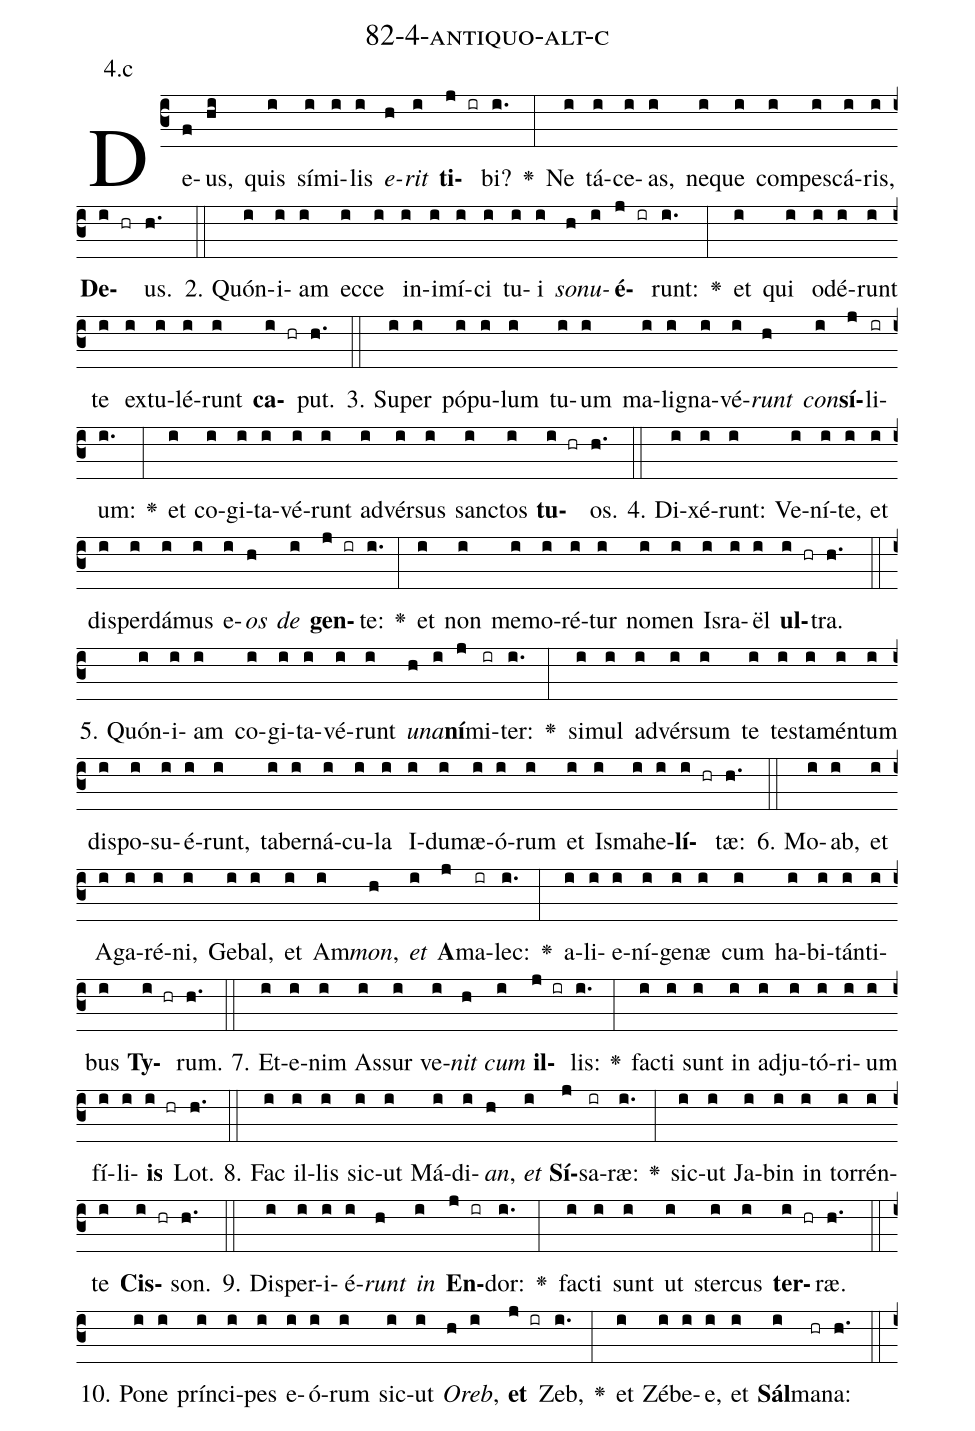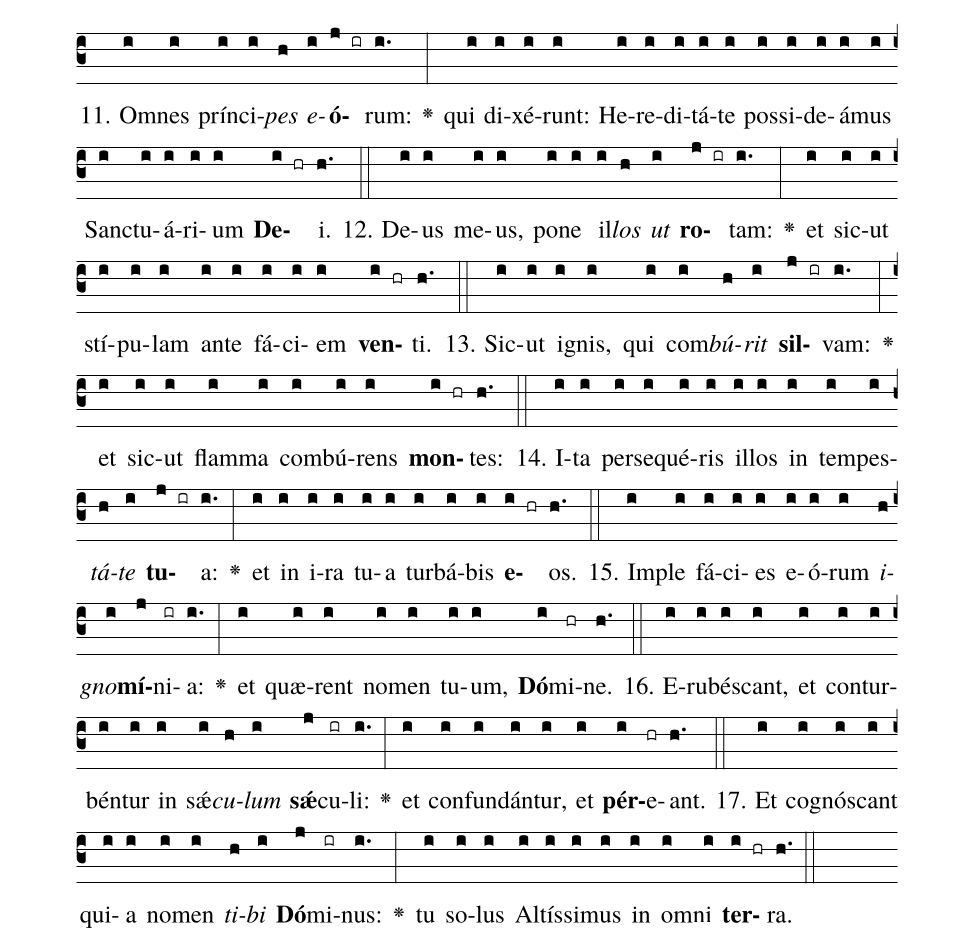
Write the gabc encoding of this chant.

name: 82-4-antiquo-alt-c;
annotation: 4.c;
%%
(c3)De(f)us,(hi) quis(i) sí(i)mi(i)lis(i) <i>e</i>(h)<i>rit</i>(i) <b>ti</b>(j ir)bi?(i.) <v>\greheightstar</v>(:) Ne(i) tá(i)ce(i)as,(i) ne(i)que(i) com(i)pes(i)cá(i)ris,(i) <b>De</b>(i hr)us.(h.) (::)
2. Quón(i)i(i)am(i) ec(i)ce(i) in(i)i(i)mí(i)ci(i) tu(i)i(i) <i>so</i>(h)<i>nu</i>(i)<b>é</b>(j ir)runt:(i.) <v>\greheightstar</v>(:) et(i) qui(i) o(i)dé(i)runt(i) te(i) ex(i)tu(i)lé(i)runt(i) <b>ca</b>(i hr)put.(h.) (::)
3. Su(i)per(i) pó(i)pu(i)lum(i) tu(i)um(i) ma(i)li(i)gna(i)vé(i)<i>runt</i>(h) <i>con</i>(i)<b>sí</b>(j)li(ir)um:(i.) <v>\greheightstar</v>(:) et(i) co(i)gi(i)ta(i)vé(i)runt(i) ad(i)vér(i)sus(i) sanc(i)tos(i) <b>tu</b>(i hr)os.(h.) (::)
4. Di(i)xé(i)runt:(i) Ve(i)ní(i)te,(i) et(i) dis(i)per(i)dá(i)mus(i) e(i)<i>os</i>(h) <i>de</i>(i) <b>gen</b>(j ir)te:(i.) <v>\greheightstar</v>(:) et(i) non(i) me(i)mo(i)ré(i)tur(i) no(i)men(i) Is(i)ra(i)ël(i) <b>ul</b>(i hr)tra.(h.) (::)
5. Quón(i)i(i)am(i) co(i)gi(i)ta(i)vé(i)runt(i) <i>u</i>(h)<i>na</i>(i)<b>ní</b>(j)mi(ir)ter:(i.) <v>\greheightstar</v>(:) si(i)mul(i) ad(i)vér(i)sum(i) te(i) tes(i)ta(i)mén(i)tum(i) dis(i)po(i)su(i)é(i)runt,(i) ta(i)ber(i)ná(i)cu(i)la(i) I(i)du(i)mæ(i)ó(i)rum(i) et(i) Is(i)ma(i)he(i)<b>lí</b>(i hr)tæ:(h.) (::)
6. Mo(i)ab,(i) et(i) A(i)ga(i)ré(i)ni,(i) Ge(i)bal,(i) et(i) Am(i)<i>mon</i>,(h) <i>et</i>(i) <b>A</b>(j)ma(ir)lec:(i.) <v>\greheightstar</v>(:) a(i)li(i)e(i)ní(i)ge(i)næ(i) cum(i) ha(i)bi(i)tán(i)ti(i)bus(i) <b>Ty</b>(i hr)rum.(h.) (::)
7. Et(i)e(i)nim(i) As(i)sur(i) ve(i)<i>nit</i>(h) <i>cum</i>(i) <b>il</b>(j ir)lis:(i.) <v>\greheightstar</v>(:) fac(i)ti(i) sunt(i) in(i) ad(i)ju(i)tó(i)ri(i)um(i) fí(i)li(i)<b>is</b>(i hr) Lot.(h.) (::)
8. Fac(i) il(i)lis(i) sic(i)ut(i) Má(i)di(i)<i>an</i>,(h) <i>et</i>(i) <b>Sí</b>(j)sa(ir)ræ:(i.) <v>\greheightstar</v>(:) sic(i)ut(i) Ja(i)bin(i) in(i) tor(i)rén(i)te(i) <b>Cis</b>(i hr)son.(h.) (::)
9. Dis(i)per(i)i(i)é(i)<i>runt</i>(h) <i>in</i>(i) <b>En</b>(j ir)dor:(i.) <v>\greheightstar</v>(:) fac(i)ti(i) sunt(i) ut(i) ster(i)cus(i) <b>ter</b>(i hr)ræ.(h.) (::)
10. Po(i)ne(i) prín(i)ci(i)pes(i) e(i)ó(i)rum(i) sic(i)ut(i) <i>O</i>(h)<i>reb</i>,(i) <b>et</b>(j ir) Zeb,(i.) <v>\greheightstar</v>(:) et(i) Zé(i)be(i)e,(i) et(i) <b>Sál</b>(i)ma(hr)na:(h.) (::)
11. Om(i)nes(i) prín(i)ci(i)<i>pes</i>(h) <i>e</i>(i)<b>ó</b>(j ir)rum:(i.) <v>\greheightstar</v>(:) qui(i) di(i)xé(i)runt:(i) He(i)re(i)di(i)tá(i)te(i) pos(i)si(i)de(i)á(i)mus(i) Sanc(i)tu(i)á(i)ri(i)um(i) <b>De</b>(i hr)i.(h.) (::)
12. De(i)us(i) me(i)us,(i) po(i)ne(i) il(i)<i>los</i>(h) <i>ut</i>(i) <b>ro</b>(j ir)tam:(i.) <v>\greheightstar</v>(:) et(i) sic(i)ut(i) stí(i)pu(i)lam(i) an(i)te(i) fá(i)ci(i)em(i) <b>ven</b>(i hr)ti.(h.) (::)
13. Sic(i)ut(i) i(i)gnis,(i) qui(i) com(i)<i>bú</i>(h)<i>rit</i>(i) <b>sil</b>(j ir)vam:(i.) <v>\greheightstar</v>(:) et(i) sic(i)ut(i) flam(i)ma(i) com(i)bú(i)rens(i) <b>mon</b>(i hr)tes:(h.) (::)
14. I(i)ta(i) per(i)se(i)qué(i)ris(i) il(i)los(i) in(i) tem(i)pes(i)<i>tá</i>(h)<i>te</i>(i) <b>tu</b>(j ir)a:(i.) <v>\greheightstar</v>(:) et(i) in(i) i(i)ra(i) tu(i)a(i) tur(i)bá(i)bis(i) <b>e</b>(i hr)os.(h.) (::)
15. Im(i)ple(i) fá(i)ci(i)es(i) e(i)ó(i)rum(i) <i>i</i>(h)<i>gno</i>(i)<b>mí</b>(j)ni(ir)a:(i.) <v>\greheightstar</v>(:) et(i) quæ(i)rent(i) no(i)men(i) tu(i)um,(i) <b>Dó</b>(i)mi(hr)ne.(h.) (::)
16. E(i)ru(i)bés(i)cant,(i) et(i) con(i)tur(i)bén(i)tur(i) in(i) sǽ(i)<i>cu</i>(h)<i>lum</i>(i) <b>sǽ</b>(j)cu(ir)li:(i.) <v>\greheightstar</v>(:) et(i) con(i)fun(i)dán(i)tur,(i) et(i) <b>pér</b>(i)e(hr)ant.(h.) (::)
17. Et(i) co(i)gnós(i)cant(i) qui(i)a(i) no(i)men(i) <i>ti</i>(h)<i>bi</i>(i) <b>Dó</b>(j)mi(ir)nus:(i.) <v>\greheightstar</v>(:) tu(i) so(i)lus(i) Al(i)tís(i)si(i)mus(i) in(i) om(i)ni(i) <b>ter</b>(i hr)ra.(h.) (::)
